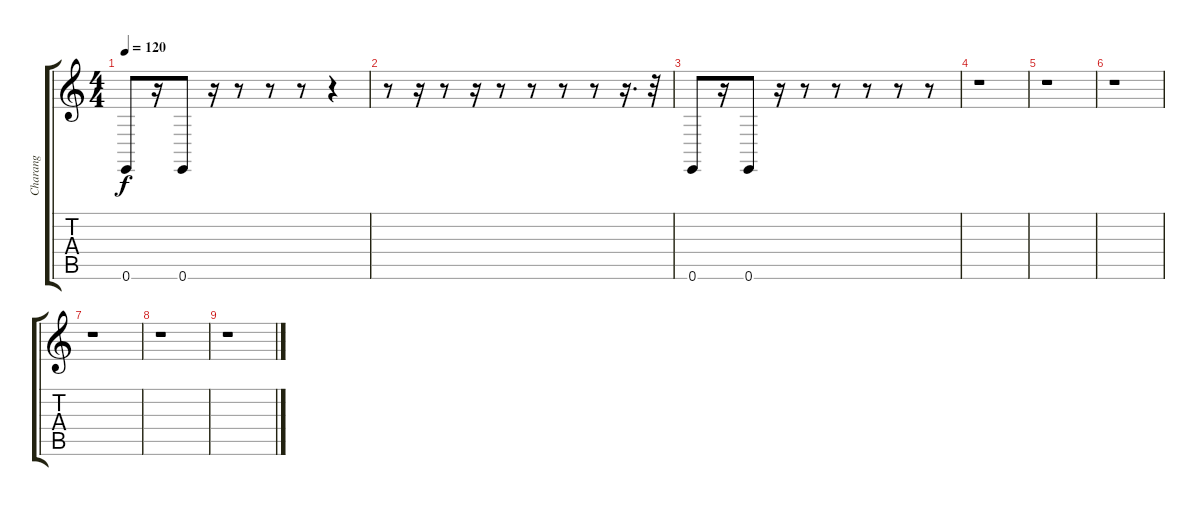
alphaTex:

\track ("Charang   " "Charang   ") {instrument lead5charang}
\staff {score tabs}
\tuning (E4 B3 G3 D3 A2 E2) {hide}
\ts (4 4)
\tempo 120
\clef g2
\ks c
0.6.8{dy f} r.16 0.6.8 r.16 r.8 r.8 r.8 r.4 |
r.8 r.16 r.8 r.16 r.8 r.8 r.8 r.8 r.16{d} r.32 |
0.6.8 r.16 0.6.8 r.16 r.8 r.8 r.8 r.8 r.8 |
r.1 |
r.1 |
r.1 |
r.1 |
r.1 |
r.1
